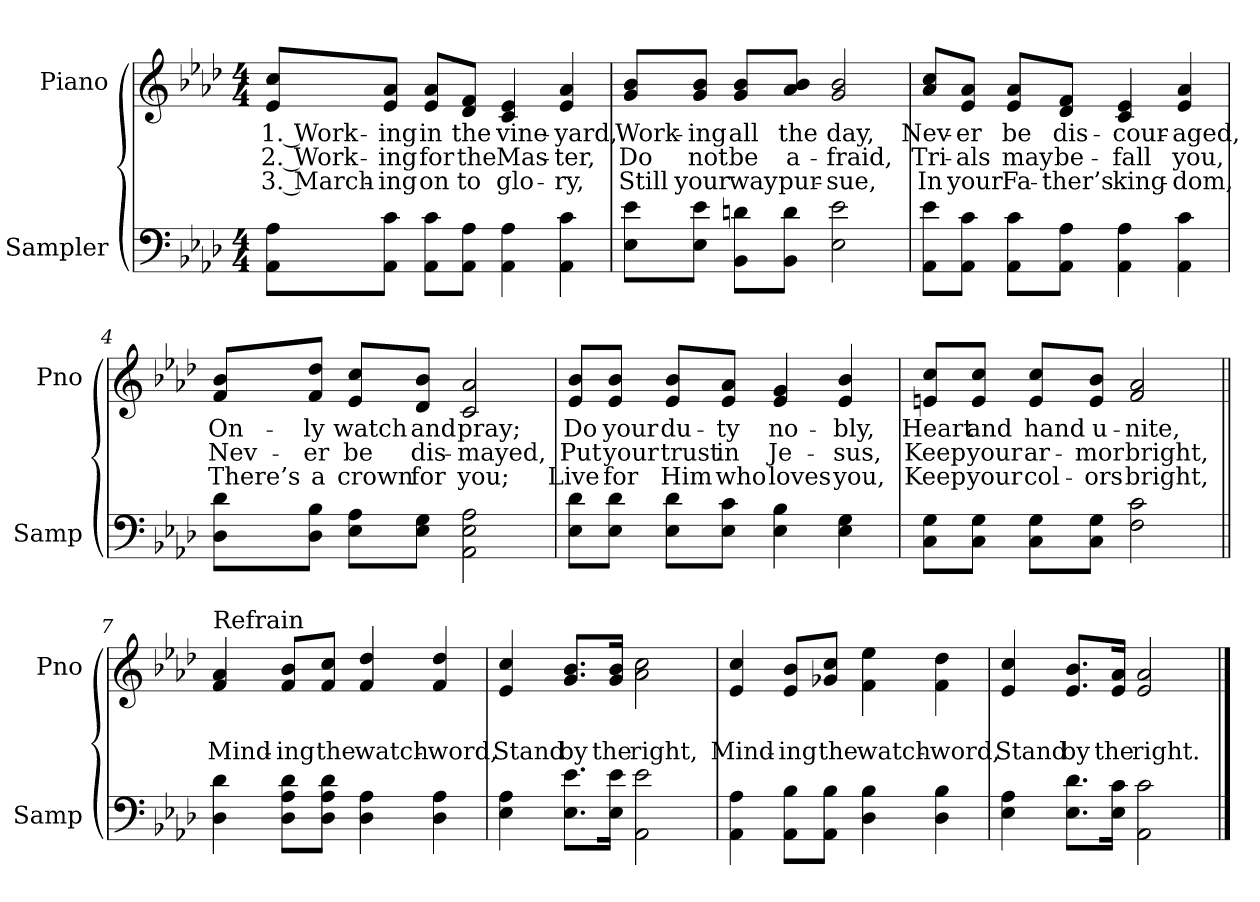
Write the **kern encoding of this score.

**kern	**kern	**text	**text	**text
*part2	*part1	*part1	*part1	*part1
*staff2	*staff1	*staff1	*staff1	*staff1
*I"Sampler	*I"Piano	*	*	*
*I'Samp	*I'Pno	*	*	*
*clefF4	*clefG2	*	*	*
*k[b-e-a-d-]	*k[b-e-a-d-]	*	*	*
*A-:	*A-:	*	*	*
*M4/4	*M4/4	*	*	*
=1	=1	=1	=1	=1
8AA-\ 8A-\L	8e-/ 8cc/L	1. Work-	2. Work-	3. March-
8AA-\ 8c\J	8e-/ 8a-/J	-ing	-ing	-ing
8AA-\ 8c\L	8e-/ 8a-/L	in	for	on
8AA-\ 8A-\J	8d-/ 8f/J	the	the	to
4AA- 4A-	4c 4e-	vine-	Mas-	glo-
4AA- 4c	4e- 4a-	-yard,	-ter,	-ry,
=2	=2	=2	=2	=2
8E-\ 8e-\L	8g/ 8b-/L	Work-	Do	Still
8E-\ 8e-\J	8g/ 8b-/J	-ing	not	your
8BB-\ 8dn\L	8g/ 8b-/L	all	be	way
8BB-\ 8d\J	8a-/ 8b-/J	the	a-	pur-
2E- 2e-	2g 2b-	day,	-fraid,	-sue,
=3	=3	=3	=3	=3
8AA-\ 8e-\L	8a-/ 8cc/L	Nev-	Tri-	In
8AA-\ 8c\J	8e-/ 8a-/J	-er	-als	your
8AA-\ 8c\L	8e-/ 8a-/L	be	may	Fa-
8AA-\ 8A-\J	8d-/ 8f/J	dis-	be-	-ther’s
4AA- 4A-	4c 4e-	-cour-	-fall	king-
4AA- 4c	4e- 4a-	-aged,	you,	-dom,
=4	=4	=4	=4	=4
8D-\ 8d-\L	8f/ 8b-/L	On-	Nev-	There’s
8D-\ 8B-\J	8f/ 8dd-/J	-ly	-er	a
8E-\ 8A-\L	8e-/ 8cc/L	watch	be	crown
8E-\ 8G\J	8d-/ 8b-/J	and	dis-	for
2AA- 2E- 2A-	2c 2a-	pray;	-mayed,	you;
=5	=5	=5	=5	=5
8E-\ 8d-\L	8e-/ 8b-/L	Do	Put	Live
8E-\ 8d-\J	8e-/ 8b-/J	your	your	for
8E-\ 8d-\L	8e-/ 8b-/L	du-	trust	Him
8E-\ 8c\J	8e-/ 8a-/J	-ty	in	who
4E- 4B-	4e- 4g	no-	Je-	loves
4E- 4G	4e- 4b-	-bly,	-sus,	you,
=6	=6	=6	=6	=6
8C\ 8G\L	8en/ 8cc/L	Heart	Keep	Keep
8C\ 8G\J	8e/ 8cc/J	and	your	your
8C\ 8G\L	8e/ 8cc/L	hand	ar-	col-
8C\ 8G\J	8e/ 8b-/J	u-	-mor	-ors
2F 2c	2f 2a-	-nite,	bright,	bright,
=7||	=7||	=7||	=7||	=7||
!	!LO:TX:t=Refrain	!	!	!
4D- 4d-	4f 4a-	.	Mind-	.
8D-\ 8A-\ 8d-\L	8f/ 8b-/L	.	-ing	.
8D-\ 8A-\ 8d-\J	8f/ 8cc/J	.	the	.
4D- 4A-	4f 4dd-	.	watch-	.
4D- 4A-	4f 4dd-	.	-word,	.
=8	=8	=8	=8	=8
4E- 4A-	4e- 4cc	.	Stand	.
8.E-\ 8.e-\L	8.g/ 8.b-/L	.	by	.
16E-\ 16e-\Jk	16g/ 16b-/Jk	.	the	.
2AA- 2e-	2a- 2cc	.	right,	.
=9	=9	=9	=9	=9
4AA- 4A-	4e- 4cc	.	Mind-	.
8AA-\ 8B-\L	8e-/ 8b-/L	.	-ing	.
8AA-\ 8B-\J	8g-X/ 8cc/J	.	the	.
4D- 4B-	4f 4ee-	.	watch-	.
4D- 4B-	4f\ 4dd-\	.	-word,	.
=10	=10	=10	=10	=10
4E- 4A-	4e- 4cc	.	Stand	.
8.E-\ 8.d-\L	8.e-/ 8.b-/L	.	by	.
16E-\ 16c\Jk	16e-/ 16a-/Jk	.	the	.
2AA- 2c	2e- 2a-	.	right.	.
==	==	==	==	==
*-	*-	*-	*-	*-
